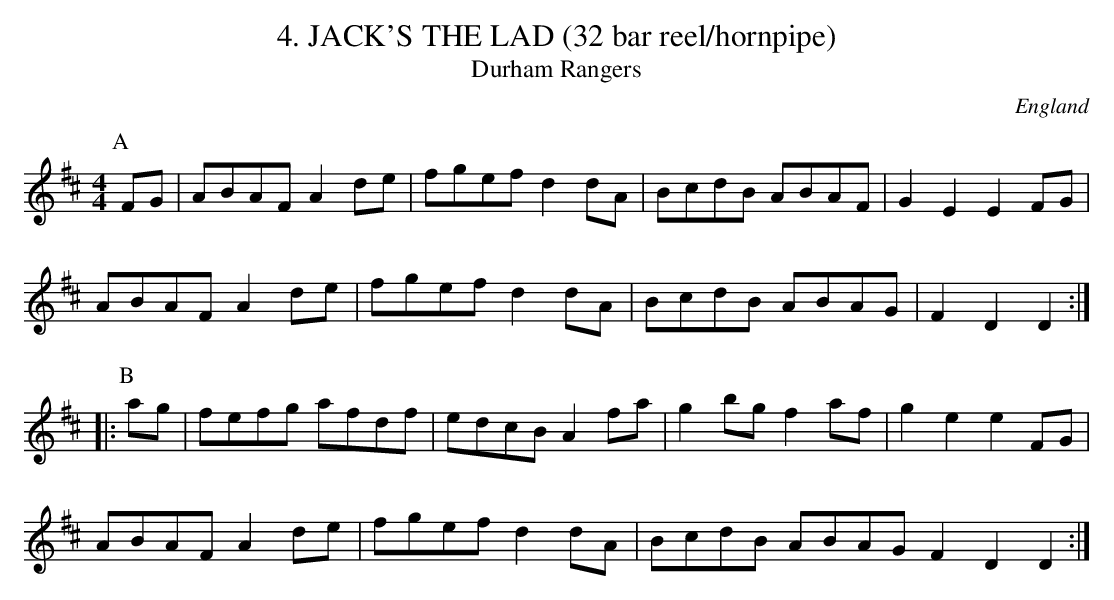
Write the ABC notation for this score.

X:1
T:4. JACK'S THE LAD (32 bar reel/hornpipe)
T:Durham Rangers
O:England
O:Scotland
M:4/4
K:D
P:A
FG|\
ABAF A2de|fgef d2dA|BcdB ABAF|G2E2 E2FG|
ABAF A2de|fgef d2dA|BcdB ABAG|F2D2 D2::
P:B
ag|\
fefg afdf|edcB A2fa|g2bg f2af|g2e2 e2FG|
ABAF A2de|fgef d2dA|BcdB ABAG F2D2 D2:|
